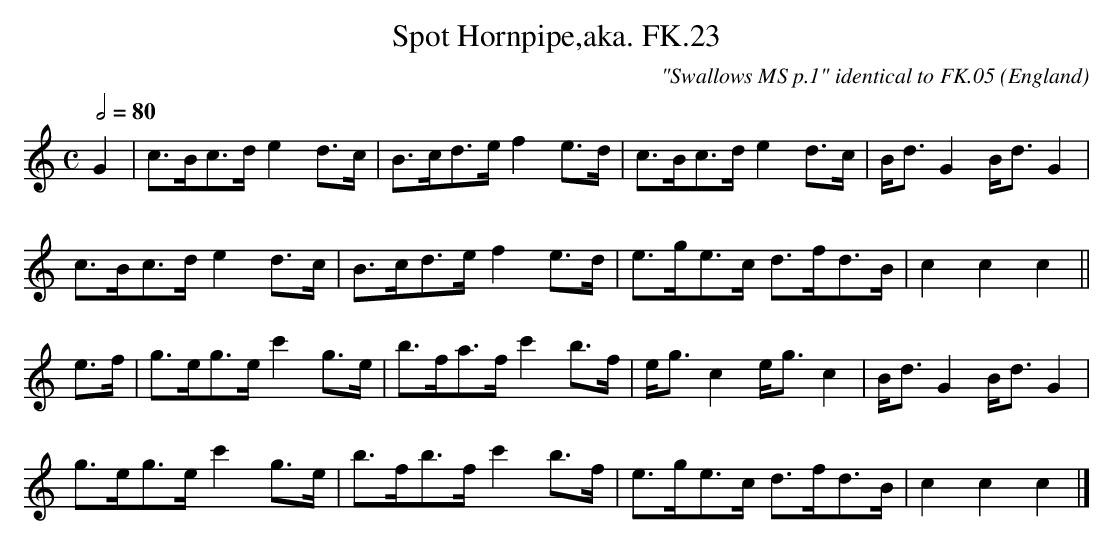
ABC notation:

X:1
T:Spot Hornpipe,aka. FK.23
C:"Swallows MS p.1" identical to FK.05
L:1/8
M:C
O:England
Q:1/2=80
K:C
G2 | c>Bc>d e2 d>c | B>cd>e f2 e>d | c>Bc>d e2 d>c | B<d G2 B<d G2 |!
c>Bc>d e2 d>c |B>cd>e f2 e>d | e>ge>c d>fd>B | c2 c2 c2 ||!
e>f | g>eg>e c'2 g>e | b>fa>f c'2 b>f | e<g c2 e<g c2 | B<d G2 B<d G2 |!
g>eg>e c'2 g>e | b>fb>f c'2 b>f | e>ge>c d>fd>B | c2 c2 c2 |]
